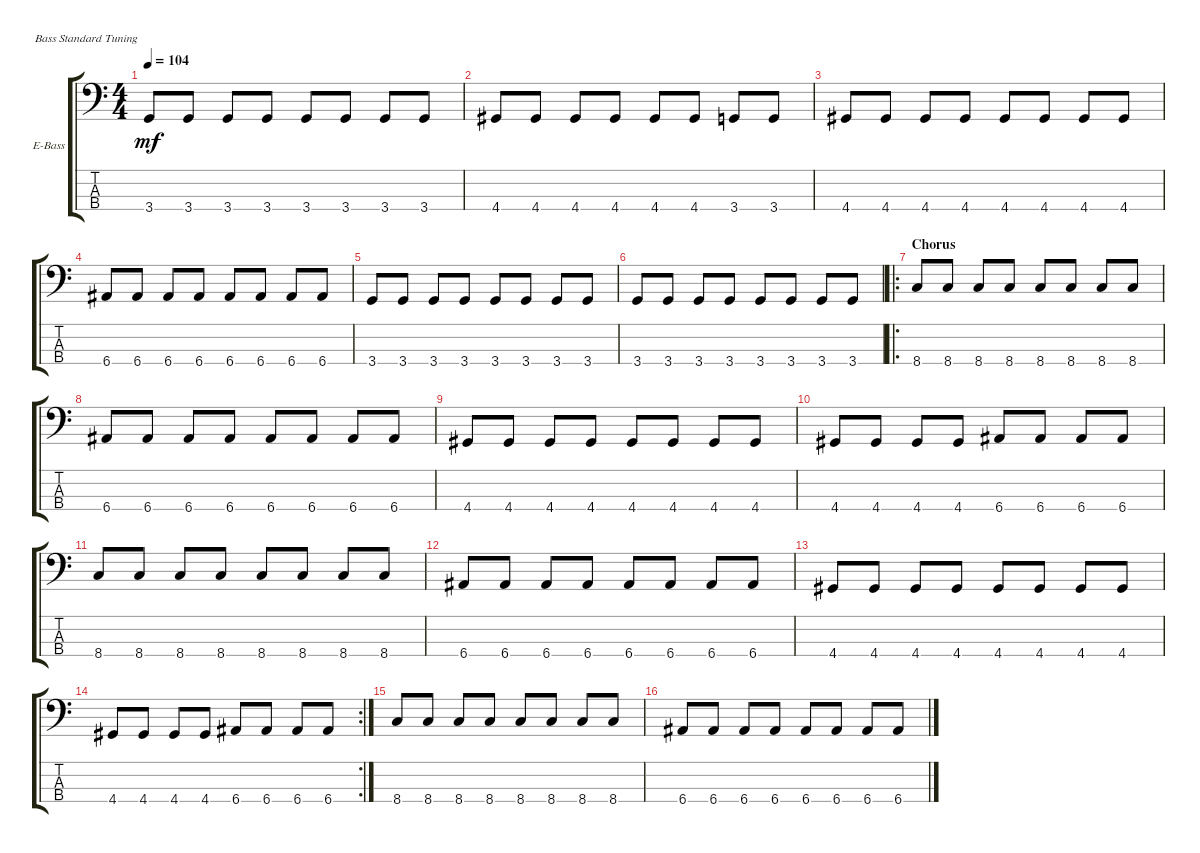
\defaultSystemsLayout 4
\bracketExtendMode groupsimilarinstruments
\firstSystemTrackNameOrientation horizontal
\otherSystemsTrackNameOrientation horizontal
\track ("Electric Bass" "E-Bass") {instrument electricbassfinger}
\staff {score tabs}
\tuning (G2 D2 A1 E1)
\ts (4 4)
\tempo 104
\clef f4
\ks c
3.4.8{dy mf} 3.4.8 3.4.8 3.4.8 3.4.8 3.4.8 3.4.8 3.4.8 |
4.4.8 4.4.8 4.4.8 4.4.8 4.4.8 4.4.8 3.4.8 3.4.8 |
4.4.8 4.4.8 4.4.8 4.4.8 4.4.8 4.4.8 4.4.8 4.4.8 |
6.4.8 6.4.8 6.4.8 6.4.8 6.4.8 6.4.8 6.4.8 6.4.8 |
3.4.8 3.4.8 3.4.8 3.4.8 3.4.8 3.4.8 3.4.8 3.4.8 |
3.4.8 3.4.8 3.4.8 3.4.8 3.4.8 3.4.8 3.4.8 3.4.8 |
\ro
\section ("" "Chorus")
8.4.8 8.4.8 8.4.8 8.4.8 8.4.8 8.4.8 8.4.8 8.4.8 |
6.4.8 6.4.8 6.4.8 6.4.8 6.4.8 6.4.8 6.4.8 6.4.8 |
4.4.8 4.4.8 4.4.8 4.4.8 4.4.8 4.4.8 4.4.8 4.4.8 |
4.4.8 4.4.8 4.4.8 4.4.8 6.4.8 6.4.8 6.4.8 6.4.8 |
8.4.8 8.4.8 8.4.8 8.4.8 8.4.8 8.4.8 8.4.8 8.4.8 |
6.4.8 6.4.8 6.4.8 6.4.8 6.4.8 6.4.8 6.4.8 6.4.8 |
4.4.8 4.4.8 4.4.8 4.4.8 4.4.8 4.4.8 4.4.8 4.4.8 |
\rc 2
4.4.8 4.4.8 4.4.8 4.4.8 6.4.8 6.4.8 6.4.8 6.4.8 |
8.4.8 8.4.8 8.4.8 8.4.8 8.4.8 8.4.8 8.4.8 8.4.8 |
6.4.8 6.4.8 6.4.8 6.4.8 6.4.8 6.4.8 6.4.8 6.4.8
